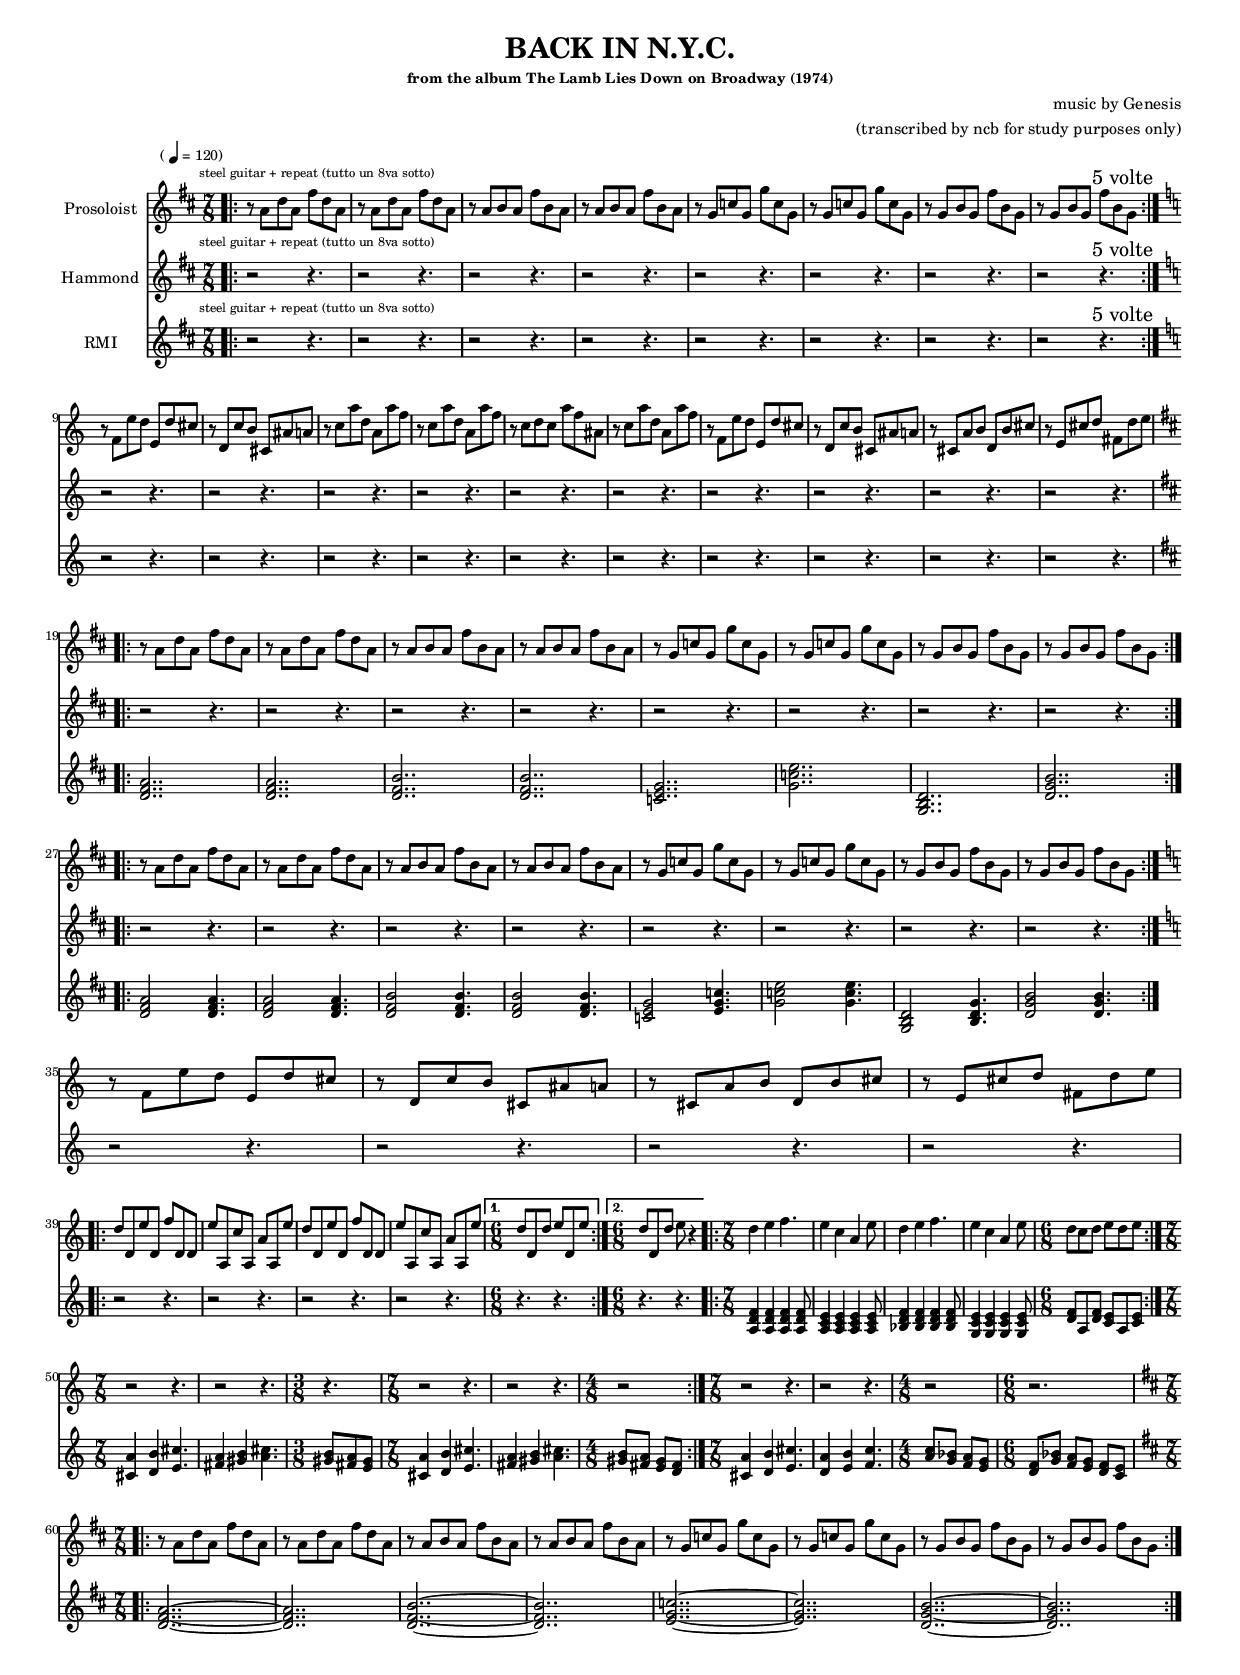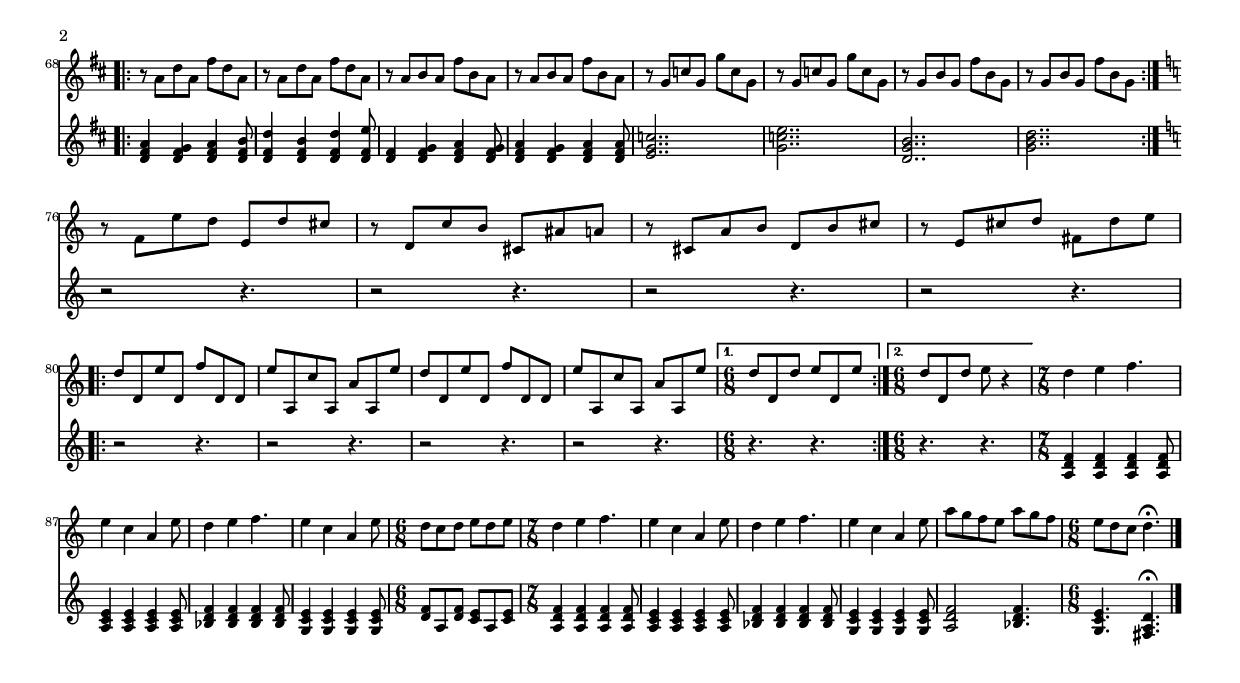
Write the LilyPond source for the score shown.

\version "2.12.3"
#(ly:set-option 'delete-intermediate-files #t)



% ----------------------------------------------------------------------------


% ----------------------------------------------------------------------------
% Tema Uno
% ----------------------------------------------------------------------------
synthTema = \relative c'' {
    r8 a[ d a] fis'[ d a]
	r8 a[ d a] fis'[ d a]

	r8 a[ b a] fis'[ b, a]
	r8 a[ b a] fis'[ b, a]

	r8 g[ c g] g'[ c, g]
	r8 g[ c g] g'[ c, g]

	r8 g[ b g] fis'[ b, g]
	r8 g[ b g] fis'[ b, g]
}

hammondUnoTema = \relative c' {
    <d fis a>2..~
	<d fis a>2..

	<d fis b>2..~
	<d fis b>2..

	<e g c>2..~
	<e g c>2..

	<d g b>2..~
	<d g b>2..
}

hammondDueTema = \relative c' {
    <d fis a>4 <d fis g>4 <d fis a>4 <d fis b>8
	<d fis d'>4 <d fis b>4 <d fis d'>4 <d fis e'>8

	<d fis>4   <d fis g>4 <d fis a>4 <d fis g>8
	<d fis a>4 <d fis g>4 <d fis a>4 <d fis a>8

	<e g c>2..
	<g c e>2..

	<d g b>2..
	<g b d>2..
}

pianoUnoTema = \relative c' {
    <d fis a>2..
	<d fis a>2..

	<d fis b>2..
	<d fis b>2..

	<c e g>2..
	<g' c e>2..

	<g, b d>2..
	<d' g b>2..
}
pianoDueTema = \relative c' {
    <d fis a>2 <d fis a>4.
	<d fis a>2 <d fis a>4.

	<d fis b>2 <d fis b>4.
	<d fis b>2 <d fis b>4.

	<c e g>2 <e g c>4.
	<g c e>2 <g c e>4.

	<g, b d>2 <b d g>4.
	<d g b>2 <d g b>4.
}

restTema = \relative c {
    r2 r4.
	r2 r4.

	r2 r4.
	r2 r4.

    r2 r4.
	r2 r4.

	r2 r4.
	r2 r4.
}
% ----------------------------------------------------------------------------
% Stacco A + B
% ----------------------------------------------------------------------------
synthStaccoA = \relative c' {
    r8 f[ e' d] e,[ d' cis]
	r8 d,[ c' b] cis,[ ais' a]

    r8 c[ a' d,] a[ a' f]
	r8 c[ a' d,] a[ a' f]
	r8 c[ d c] a'[ f ais,]
	r8 c[ a' d,] a[ a' f]
}
synthStaccoB = \relative c' {
    r8 f[ e' d] e,[ d' cis]
	r8 d,[ c' b] cis,[ ais' a]
	r8 cis,[ a' b] d,[ b' cis]
	r8 e,[ cis' d] fis,[ d' e]
}
restStaccoA = \relative c' {
	r2 r4.
	r2 r4.

	r2 r4.
	r2 r4.
	r2 r4.
	r2 r4.
}
restStaccoB = \relative c' {
	r2 r4.
	r2 r4.
	r2 r4.
	r2 r4.
}
% ----------------------------------------------------------------------------
% Stacco C
% ----------------------------------------------------------------------------
synthStaccoC = \relative c'' {
    d8[ d, e' d,] f'[ d, d]
	e'[ a,, c' a,] a'[ a, e'']
}
restStaccoC = \relative c' {
	r2 r4.
	r2 r4.
}
% ----------------------------------------------------------------------------
% Stacco C
% ----------------------------------------------------------------------------
synthStaccoC = \relative c'' {
    d8[ d, e' d,] f'[ d, d]
	e'[ a,, c' a,] a'[ a, e'']
}
restStaccoC = \relative c' {
	r2 r4.
	r2 r4.
}
% ----------------------------------------------------------------------------
% Tema Due
% ----------------------------------------------------------------------------
synthTemaDue = \relative c'' {
    d4 e4 f4.
	e4 c4 a4 e'8
	d4 e4 f4.
	e4 c4 a4 e'8
	\time 6/8 d8 c d e d e \time 7/8
}
hammondTemaDue = \relative c' {
	<a d f>4 <a d f>4 <a d f>4 <a d f>8
	<a c e>4 <a c e>4 <a c e>4 <a c e>8
	<bes d f>4 <bes d f>4 <bes d f>4 <bes d f>8
	<g c e>4 <g c e>4 <g c e>4 <g c e>8
	\time 6/8 <d' f>8 a8 <d f>8 <c e>8 a8 <c e>8 \time 7/8
}
restTemaDue = \relative c' {
	r2 r4.
	r2 r4.
	r2 r4.
	r2 r4.
	\time 6/8 r4. r4. \time 7/8
}
% ----------------------------------------------------------------------------
% Stacco D
% ----------------------------------------------------------------------------
hammondStaccoD = \relative c'' {
r2 r4.
}
restStaccoD = \relative c' {
r2 r4.
}
% ----------------------------------------------------------------------------
% Finale
% ----------------------------------------------------------------------------
synthFinale = \relative c'' {
    d4 e4 f4.
	e4 c4 a4 e'8
	d4 e4 f4.
	e4 c4 a4 e'8
	a8[ g f e] a[ g f]
	\time 6/8 e8 d c d4. \fermata
}
hammondFinale = \relative c' {
	<a d f>4 <a d f>4 <a d f>4 <a d f>8
	<a c e>4 <a c e>4 <a c e>4 <a c e>8
	<bes d f>4 <bes d f>4 <bes d f>4 <bes d f>8
	<g c e>4 <g c e>4 <g c e>4 <g c e>8
	<a d f>2 <bes d f>4.
	\time 6/8 <g c e>4.	<fis a d>4. \fermata
}
restFinale = \relative c' {
	r2 r4.
	r2 r4.
	r2 r4.
	r2 r4.
	r2 r4.
	\time 6/8 r4. r4. \fermata
}
% ----------------------------------------------------------------------------
% Stacco Organo
% ----------------------------------------------------------------------------
hammondStacco = \relative c' {
	<cis a'>4 <d b'>4 <e cis'>4.
	<fis a>4 <gis b>4 <a cis>4.
	\time 3/8 
	<gis b>8 <fis a>8 <e gis>8
	\time 7/8
	<cis a'>4 <d b'>4 <e cis'>4.
	<fis a>4 <gis b>4 <a cis>4.
    \time 4/8
	<gis b>8 <fis a>8 <e gis>8 <d fis>8
	\time 7/8
	<cis a'>4 <d b'>4 <e cis'>4.
	<d a'>4 <e b'>4 <f c'>4.
	\time 4/8
	<a c>8 <g bes>8 <f a>8 <e g>8
	\time 6/8
	<d f>8[ <g bes>8] <f a>8[ <e g>8] <d f>8[ <c e>8]
	\time 7/8
}
% ----------------------------------------------------------------------------




% ----------------------------------------------------------------------------
% 
% ----------------------------------------------------------------------------
synth = \relative c' {
    \clef violin
	\key d \major
	\mark \markup { \tiny { "                                                   steel guitar + repeat (tutto un 8va sotto)" } }
    \time 7/8

	% TEMA
	\bar "|:"
	\synthTema				\break
	\bar":|"
	\override Score.RehearsalMark #'break-visibility = #begin-of-line-invisible \override Score.RehearsalMark #'self-alignment-X = #RIGHT \mark "5 volte"

	\key c \major
	\synthStaccoA
	\synthStaccoB			\break
	\key d \major

	\bar "|:"
	\synthTema				\break
	\bar":|:"
	\synthTema				\break
	\bar":|"

	\key c \major
	\synthStaccoB			\break

	\bar "|:"
	\repeat volta 2 {
    \synthStaccoC
	\synthStaccoC
	} \alternative {
	{ \time 6/8 d'8 d, d' e d, e' \time 7/8 }
	{ \time 6/8 d8 d, d' e r4 \time 7/8 }
	}

	\bar "|:"
    \synthTemaDue
	\bar":|"

	%%%%
							\break
	\bar "|:"
	r2 r4. r2 r4. r4.
	r2 r4. r2 r4. r2
	\bar":|"
	r2 r4. r2 r4. r2 r2.
	

	\key d \major

%	\restStaccoD			\break
							\break
	\bar "|:"
	\synthTema
	\bar":|:"
	\synthTema				\break
	\bar":|"

	\key c \major
	\synthStaccoB			\break

	\bar "|:"
	\repeat volta 2 {
    \synthStaccoC
	\synthStaccoC
	} \alternative {
	{ \time 6/8 d8 d, d' e d, e' \time 7/8 }
	{ \time 6/8 d8 d, d' e r4 \time 7/8 }
	}

	\synthTemaDue
	\synthFinale

	\bar "|."
}
hammond = \relative c' {
    \clef violin
	\key d \major
	\mark \markup { \tiny { "008808000" } }
    \time 7/8

	% TEMA
	\bar "|:"
	\restTema
	\bar":|"

	\key c \major
	\restStaccoA
	\restStaccoB
	\key d \major

	\bar "|:"
	\restTema
	\bar":|:"
	\restTema
	\bar":|"

	\key c \major
	\restStaccoB

	\bar "|:"
	\repeat volta 2 {
    \restStaccoC
	\restStaccoC
	} \alternative {
	{ \time 6/8 r4. r4. \time 7/8 }
	{ \time 6/8 r4. r4. \time 7/8 }
	}

	\bar"|:"
    \hammondTemaDue
	\bar":|"

    %%%%
	\hammondStacco
	
	\key d \major

%	\hammondStaccoD

	\bar "|:"
	\hammondUnoTema
	\bar":|:"
	\hammondDueTema
	\bar":|"

	\key c \major
	\restStaccoB

	\bar "|:"
	\repeat volta 2 {
    \restStaccoC
	\restStaccoC
	} \alternative {
	{ \time 6/8 r4. r4. \time 7/8 }
	{ \time 6/8 r4. r4. \time 7/8 }
	}

	\hammondTemaDue
	\hammondFinale

	\bar "|."
}
piano = \relative c' {
    \clef violin
	\key d \major
    \time 7/8

	% TEMA
	\bar "|:"
	\restTema
	\bar":|"

	\key c \major
	\restStaccoA
	\restStaccoB
	\key d \major

	\bar "|:"
	\pianoUnoTema
	\bar":|:"
	\pianoDueTema
	\bar":|"
}
% ----------------------------------------------------------------------------



#(set-global-staff-size 14)


\book { 

    \header {
        title       = \markup {\larger "BACK IN N.Y.C."}
	    subtitle    = ""
	    subsubtitle = "from the album The Lamb Lies Down on Broadway (1974)"
        composer    = "music by Genesis"
	    arranger    = "(transcribed by ncb for study purposes only)"
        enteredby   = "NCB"
        piece       = \markup { \bold "                     " \smaller { (\note #"4"#1 = 120) } }
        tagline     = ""
    }


    \score {
		<<
		    \new Staff = "Prosoloist" \with { midiInstrument = #"synthstrings 1" }
	        <<
		        \set Staff.instrumentName = "Prosoloist"
	            \synth
            >>

			\new Staff = "Hammond" \with { midiInstrument = #"drawbar organ" }
	        <<
		        \set Staff.instrumentName = "Hammond"
	            \hammond

            >>

            \new Staff = "Piano" \with { midiInstrument = #"acoustic grand" }
	        <<
		        \set Staff.instrumentName = "RMI"
	            \piano

            >>
		>>
	    \layout {
		    \context { \override VerticalAlignment #'forced-distance = #8 }
			\context { \Score \remove "Mark_engraver" \remove "Staff_collecting_engraver" }
            \context { \Staff \consists "Mark_engraver" \consists "Staff_collecting_engraver" }
		}
	    \midi { \context { \Score tempoWholesPerMinute = #(ly:make-moment 120 4) } }
    }

	\paper{
	    ragged-bottom = ##t
        ragged-last-bottom = ##t
    }

}
